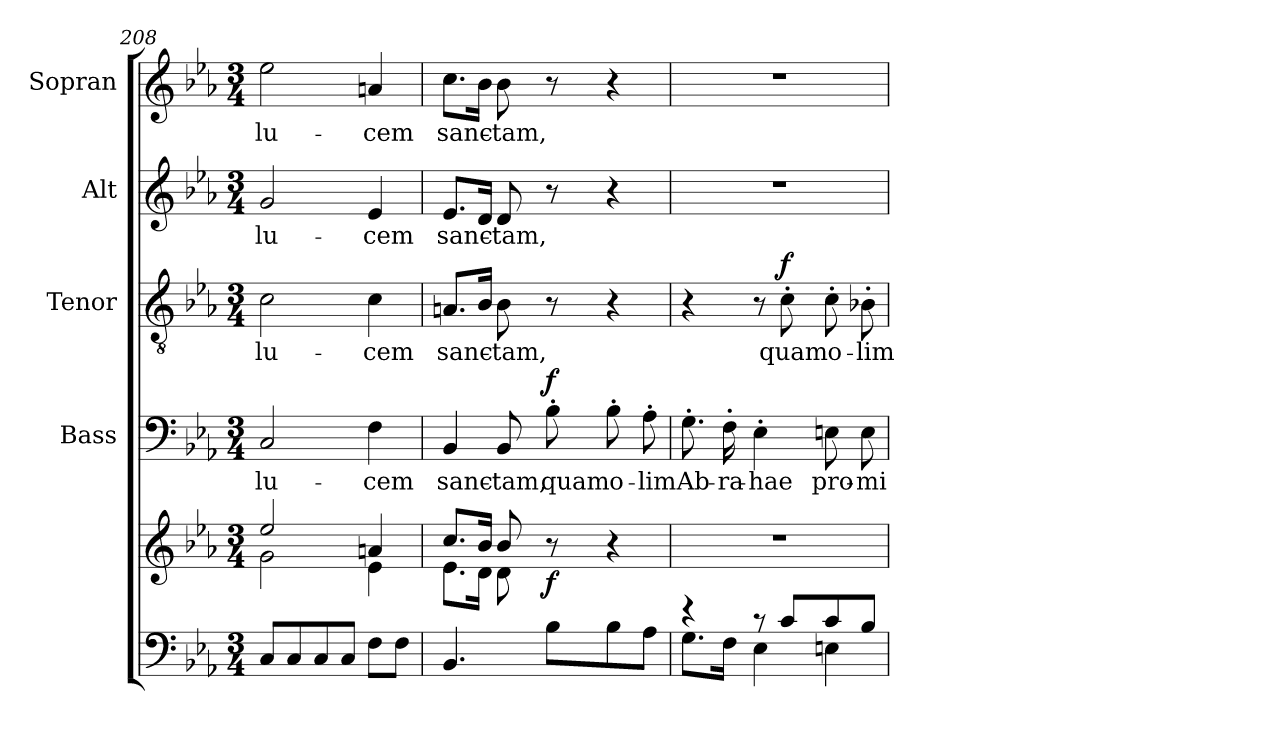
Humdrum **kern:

**kern	**kern	**dynam	**kern	**text	**dynam	**kern	**text	**dynam	**kern	**text	**kern	**text
*part5	*part5	*part5	*part4	*part4	*part4	*part3	*part3	*part3	*part2	*part2	*part1	*part1
*staff6	*staff5	*staff5/6	*staff4	*staff4	*staff4	*staff3	*staff3	*staff3	*staff2	*staff2	*staff1	*staff1
*	*	*	*I"Bass	*	*	*I"Tenor	*	*	*I"Alt	*	*I"Sopran	*
*	*	*	*I'B.	*	*	*I'T.	*	*	*I'A.	*	*I'S.	*
!!LO:LB:g=z
*clefF4	*clefG2	*	*clefF4	*	*	*clefGv2	*	*	*clefG2	*	*clefG2	*
*k[b-e-a-]	*k[b-e-a-]	*	*k[b-e-a-]	*	*	*k[b-e-a-]	*	*	*k[b-e-a-]	*	*k[b-e-a-]	*
*E-:	*E-:	*	*E-:	*	*	*E-:	*	*	*E-:	*	*E-:	*
*M3/4	*M3/4	*	*M3/4	*	*	*M3/4	*	*	*M3/4	*	*M3/4	*
=208	=208	=208	=208	=208	=208	=208	=208	=208	=208	=208	=208	=208
*	*^	*	*	*	*	*	*	*	*	*	*	*
!	!	!	!	!	!LO:LY:b	!	!	!LO:LY:b	!	!	!LO:LY:b	!	!LO:LY:b
8C/L	2ee-/	2g\	.	2C/	lu-	.	2c\	lu-	.	2g/	lu-	2ee-\	lu-
8C/	.	.	.	.	.	.	.	.	.	.	.	.	.
8C/	.	.	.	.	.	.	.	.	.	.	.	.	.
8C/J	.	.	.	.	.	.	.	.	.	.	.	.	.
!	!	!	!	!	!LO:LY:b	!	!	!LO:LY:b	!	!	!LO:LY:b	!	!LO:LY:b
8F\L	4an/	4e-\	.	4F\	-cem	.	4c\	-cem	.	4e-/	-cem	4an/	-cem
8F\J	.	.	.	.	.	.	.	.	.	.	.	.	.
=209	=209	=209	=209	=209	=209	=209	=209	=209	=209	=209	=209	=209	=209
!	!	!	!	!	!LO:LY:b	!	!	!LO:LY:b	!	!	!LO:LY:b	!	!LO:LY:b
4.BB-/	8.cc/L	8.e-\L	.	4BB-/	sanc-	.	8.An/L	sanc-	.	8.e-/L	sanc-	8.cc\L	sanc-
.	16b-/Jk	16d\Jk	.	.	.	.	16B-/Jk	.	.	16d/Jk	.	16b-\Jk	.
!	!	!	!	!	!LO:LY:b	!	!	!LO:LY:b	!	!	!LO:LY:b	!	!LO:LY:b
.	8b-/	8d\	.	8BB-/	-tam,	.	8B-\	-tam,	.	8d/	-tam,	8b-\	-tam,
!	!	!	!LO:DY:b	!	!LO:LY:b	!LO:DY:a	!	!	!	!	!	!	!
8B-\L	8r	4.ryy	f	8B-'>\	quam	f	8r	.	.	8r	.	8r	.
!	!	!	!	!	!LO:LY:b	!	!	!	!	!	!	!	!
8B-\	4r	.	.	8B-'>\	o-	.	4r	.	.	4r	.	4r	.
!	!	!	!	!	!LO:LY:b	!	!	!	!	!	!	!	!
8A-\J	.	.	.	8A-'>\	-lim	.	.	.	.	.	.	.	.
*	*v	*v	*	*	*	*	*	*	*	*	*	*	*
=210	=210	=210	=210	=210	=210	=210	=210	=210	=210	=210	=210	=210
*^	*	*	*	*	*	*	*	*	*	*	*	*
!	!	!	!	!	!LO:LY:b	!	!	!	!	!	!	!	!
4re	8.G\L	2.r	.	8.G'>\	Ab-	.	4r	.	.	2.r	.	2.r	.
!	!	!	!	!	!LO:LY:b	!	!	!	!	!	!	!	!
.	16F\Jk	.	.	16F'>\	-ra-	.	.	.	.	.	.	.	.
!	!	!	!	!	!LO:LY:b	!	!	!	!	!	!	!	!
8rc	4E-\	.	.	4E-'>\	-hae	.	8r	.	.	.	.	.	.
!	!	!	!	!	!	!	!	!LO:LY:b	!LO:DY:a	!	!	!	!
8c/L	.	.	.	.	.	.	8c'>\	quam	f	.	.	.	.
!	!	!	!	!	!LO:LY:b	!	!	!LO:LY:b	!	!	!	!	!
8c/	4En\	.	.	8En\	pro-	.	8c'>\	o-	.	.	.	.	.
!	!	!	!	!	!LO:LY:b	!	!	!LO:LY:b	!	!	!	!	!
8B-/J	.	.	.	8E\	-mi-	.	8B-X'>\	-lim	.	.	.	.	.
*v	*v	*	*	*	*	*	*	*	*	*	*	*	*
=	=	=	=	=	=	=	=	=	=	=	=	=
*-	*-	*-	*-	*-	*-	*-	*-	*-	*-	*-	*-	*-
